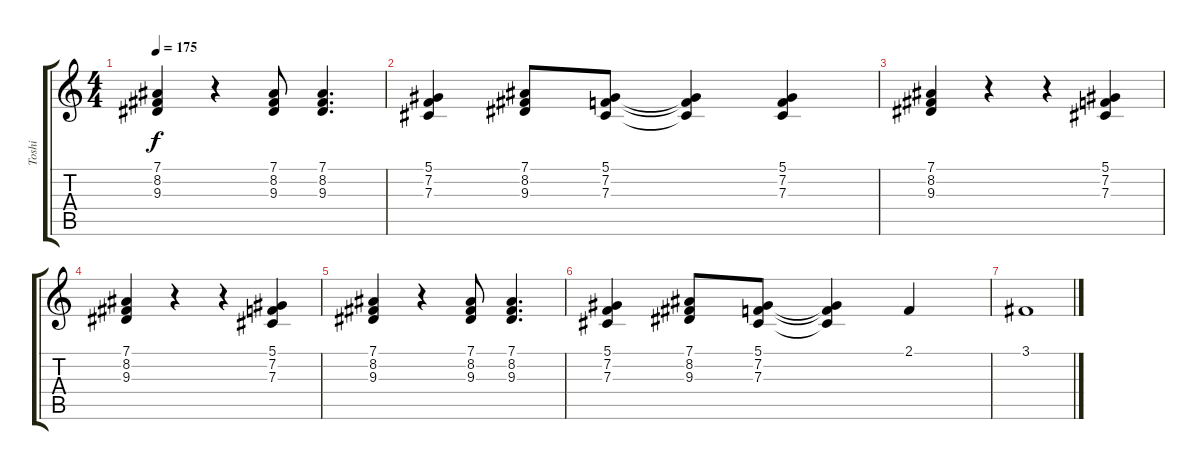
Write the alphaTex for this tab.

\track ("Toshi" "Toshi") {instrument violin}
\staff {score tabs}
\tuning (Eb4 Bb3 Gb3 Db3 Ab2 Eb2) {hide}
\ts (4 4)
\tempo 175
\clef g2
\ks c
(7.1 8.2 9.3).4{dy f} r.4 (7.1 8.2 9.3).8 (7.1 8.2 9.3).4{d} |
(5.1 7.2 7.3).4 (7.1 8.2 9.3).8 (5.1 7.2 7.3).8 (5.1{t} 7.2{t} 7.3{t}).4 (5.1 7.2 7.3).4 |
(7.1 8.2 9.3).4 r.4 r.4 (5.1 7.2 7.3).4 |
(7.1 8.2 9.3).4 r.4 r.4 (5.1 7.2 7.3).4 |
(7.1 8.2 9.3).4 r.4 (7.1 8.2 9.3).8 (7.1 8.2 9.3).4{d} |
(5.1 7.2 7.3).4 (7.1 8.2 9.3).8 (5.1 7.2 7.3).8 (5.1{t} 7.2{t} 7.3{t}).4 2.1.4 |
3.1.1
